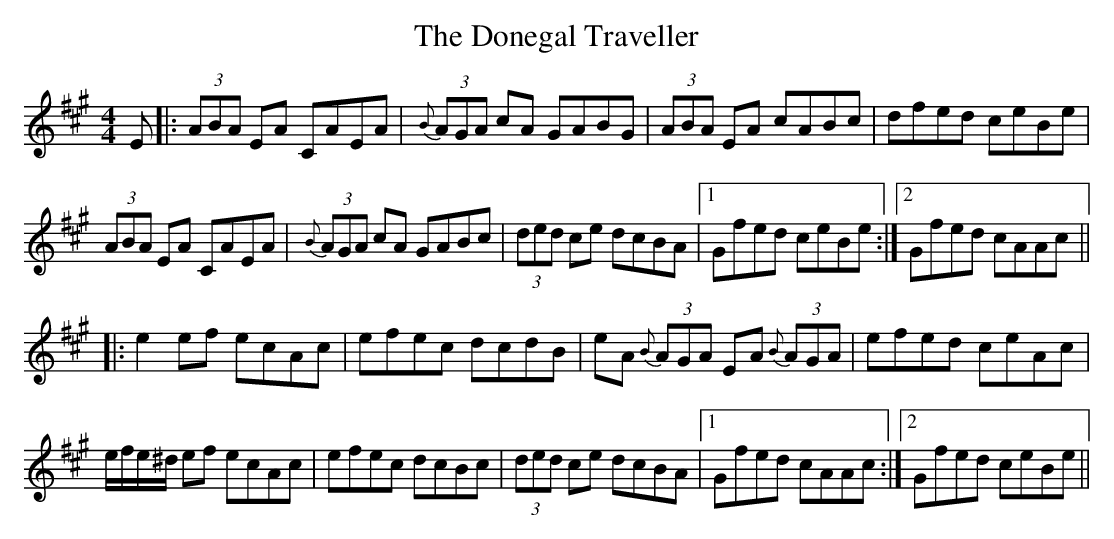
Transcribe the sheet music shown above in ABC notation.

X:1
T: The Donegal Traveller
M: 4/4
L: 1/8
K: Amaj
E|:(3ABA EA CAEA | {B}(3AGA cA GABG | (3ABA EA cABc | dfed ceBe |
(3ABA EA CAEA | {B} (3AGA cA GABc | (3ded ce dcBA |1 Gfed ceBe :|2 Gfed cAAc ||
|:e2ef ecAc | efec dcdB | eA {B} (3AGA EA {B} (3AGA | efed ceAc |
e/f/e/^d/ ef ecAc | efec dcBc | (3ded ce dcBA |1 Gfed cAAc :|2 Gfed ceBe ||
